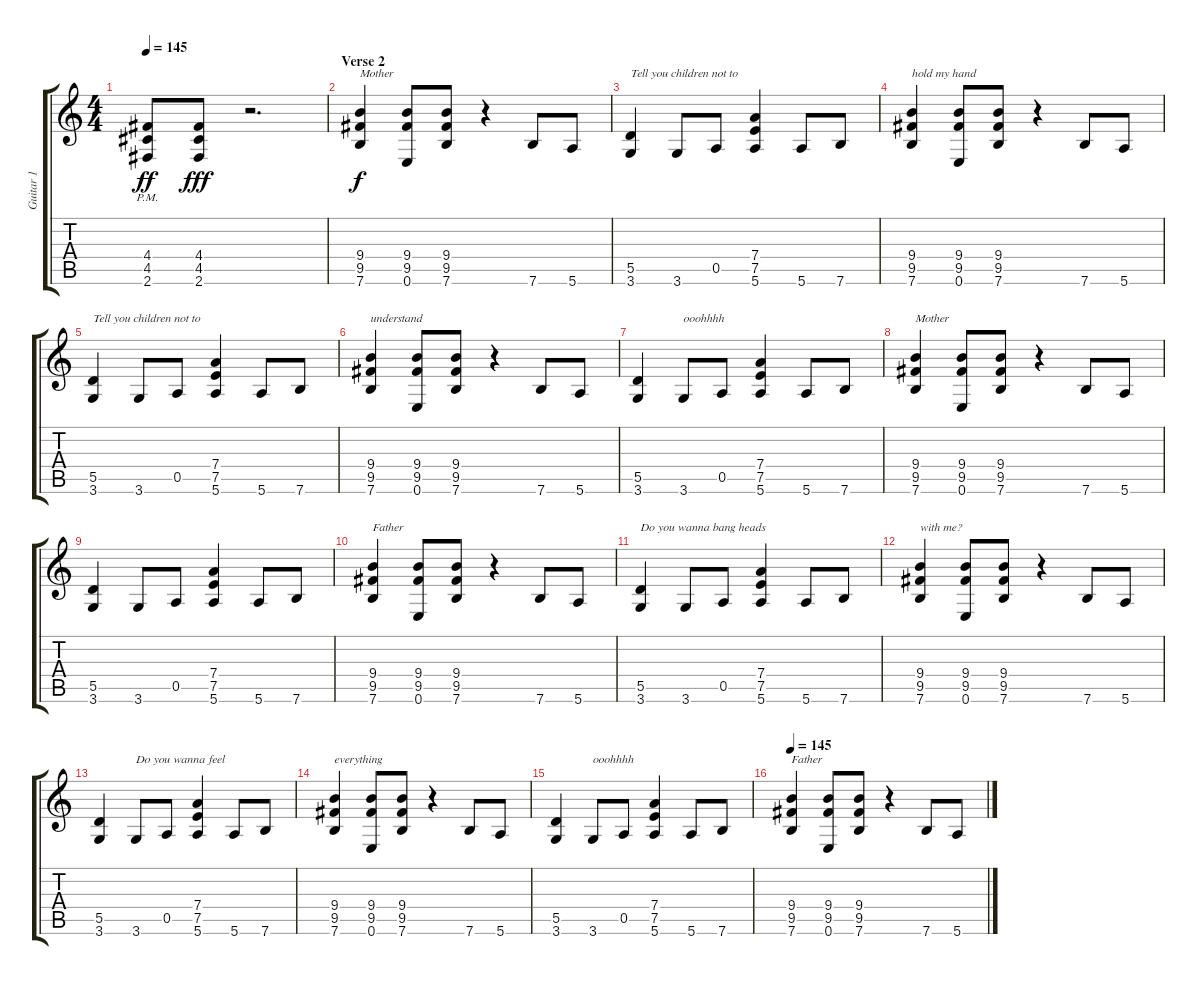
\track ("Guitar 1" "Guitar 1") {instrument distortionguitar}
\staff {score tabs}
\tuning (E4 B3 G3 D3 A2 E2) {hide}
\ts (4 4)
\tempo 145
\clef g2
\ks c
(4.4{pm} 4.5{pm} 2.6{pm}).8{dy ff} (4.4 4.5 2.6).8{dy fff} r.2{d} |
\section ("" "Verse 2")
(9.4 9.5 7.6).4{txt "Mother" dy f} (9.4 9.5 0.6).8 (9.4 9.5 7.6).8 r.4 7.6.8 5.6.8 |
(5.5 3.6).4{txt "Tell you children not to  "} 3.6.8 0.5.8 (7.4 7.5 5.6).4 5.6.8 7.6.8 |
(9.4 9.5 7.6).4{txt "hold my hand"} (9.4 9.5 0.6).8 (9.4 9.5 7.6).8 r.4 7.6.8 5.6.8 |
(5.5 3.6).4{txt "Tell you children not to  "} 3.6.8 0.5.8 (7.4 7.5 5.6).4 5.6.8 7.6.8 |
(9.4 9.5 7.6).4{txt "understand"} (9.4 9.5 0.6).8 (9.4 9.5 7.6).8 r.4 7.6.8 5.6.8 |
(5.5 3.6).4 3.6.8{txt "ooohhhh          "} 0.5.8 (7.4 7.5 5.6).4 5.6.8 7.6.8 |
(9.4 9.5 7.6).4{txt "Mother"} (9.4 9.5 0.6).8 (9.4 9.5 7.6).8 r.4 7.6.8 5.6.8 |
(5.5 3.6).4 3.6.8 0.5.8 (7.4 7.5 5.6).4 5.6.8 7.6.8 |
(9.4 9.5 7.6).4{txt "Father"} (9.4 9.5 0.6).8 (9.4 9.5 7.6).8 r.4 7.6.8 5.6.8 |
(5.5 3.6).4{txt "Do you wanna bang heads "} 3.6.8 0.5.8 (7.4 7.5 5.6).4 5.6.8 7.6.8 |
(9.4 9.5 7.6).4{txt "with me?"} (9.4 9.5 0.6).8 (9.4 9.5 7.6).8 r.4 7.6.8 5.6.8 |
(5.5 3.6).4 3.6.8{txt "Do you wanna feel"} 0.5.8 (7.4 7.5 5.6).4 5.6.8 7.6.8 |
(9.4 9.5 7.6).4{txt "everything"} (9.4 9.5 0.6).8 (9.4 9.5 7.6).8 r.4 7.6.8 5.6.8 |
(5.5 3.6).4 3.6.8{txt "ooohhhh          "} 0.5.8 (7.4 7.5 5.6).4 5.6.8 7.6.8 |
\tempo 145
(9.4 9.5 7.6).4{txt "Father"} (9.4 9.5 0.6).8 (9.4 9.5 7.6).8 r.4 7.6.8 5.6.8
